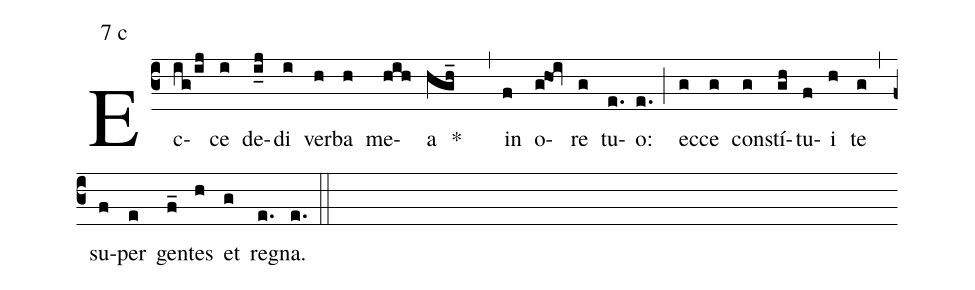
mode:7 c;
%%
(c3) Ec(ig/ij)ce(i) de(i_j)di(i) ver(h)ba(h) me(hih)a(hgh_) *()(,) in(f) o(g@hoi)re(g) tu(e.)o:(e.) (;) ec(g)ce(g) con(g)stí(gh)tu(f)i(h) te(g) (,) su(f)per(e) gen(f_)tes(h) et(g) re(e.)gna.(e.) (::)
